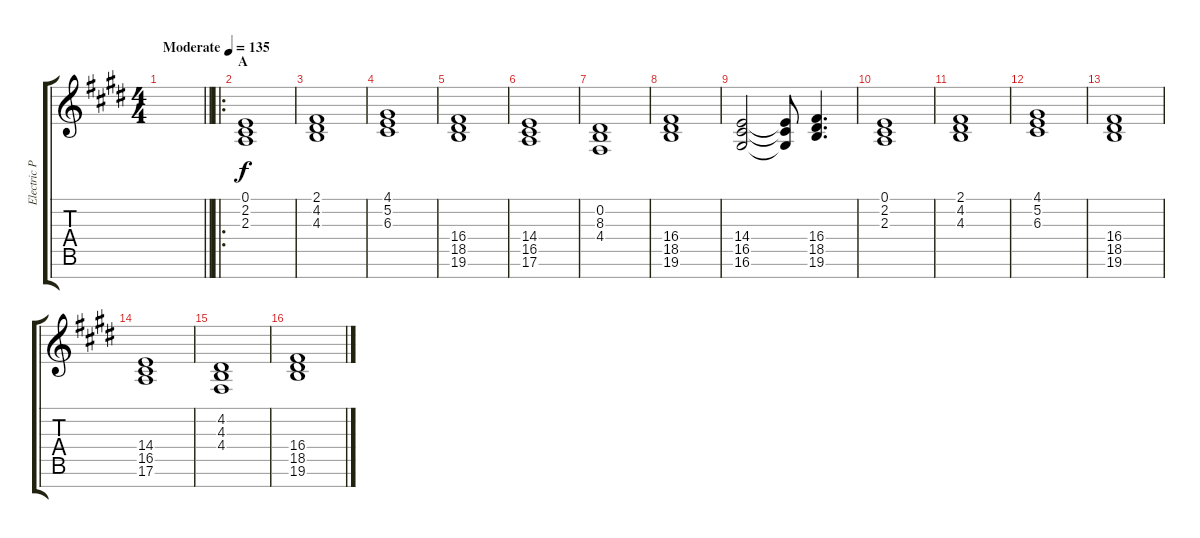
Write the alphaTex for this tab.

\track ("Electric Piano" "Electric P") {instrument harpsichord}
\staff {score tabs}
\tuning (E4 B3 G3 D3 A2 E2 B1) {hide}
\ts (4 4)
\tempo (135 "Moderate")
\clef g2
\barLineRight lightlight
\ks e
|
\ro
\section ("" "A")
(0.1 2.2 2.3).1 |
(2.1 4.2 4.3).1 |
(4.1 5.2 6.3).1 |
(16.4 18.5 19.6).1 |
(14.4 16.5 17.6).1 |
(0.2 8.3 4.4).1 |
(16.4 18.5 19.6).1 |
(14.4 16.5 16.6).2 (14.4{t} 16.5{t} 16.6{t}).8 (16.4 18.5 19.6).4{d} |
(0.1 2.2 2.3).1 |
(2.1 4.2 4.3).1 |
(4.1 5.2 6.3).1 |
(16.4 18.5 19.6).1 |
(14.4 16.5 17.6).1 |
(4.2 4.3 4.4).1 |
(16.4 18.5 19.6).1
